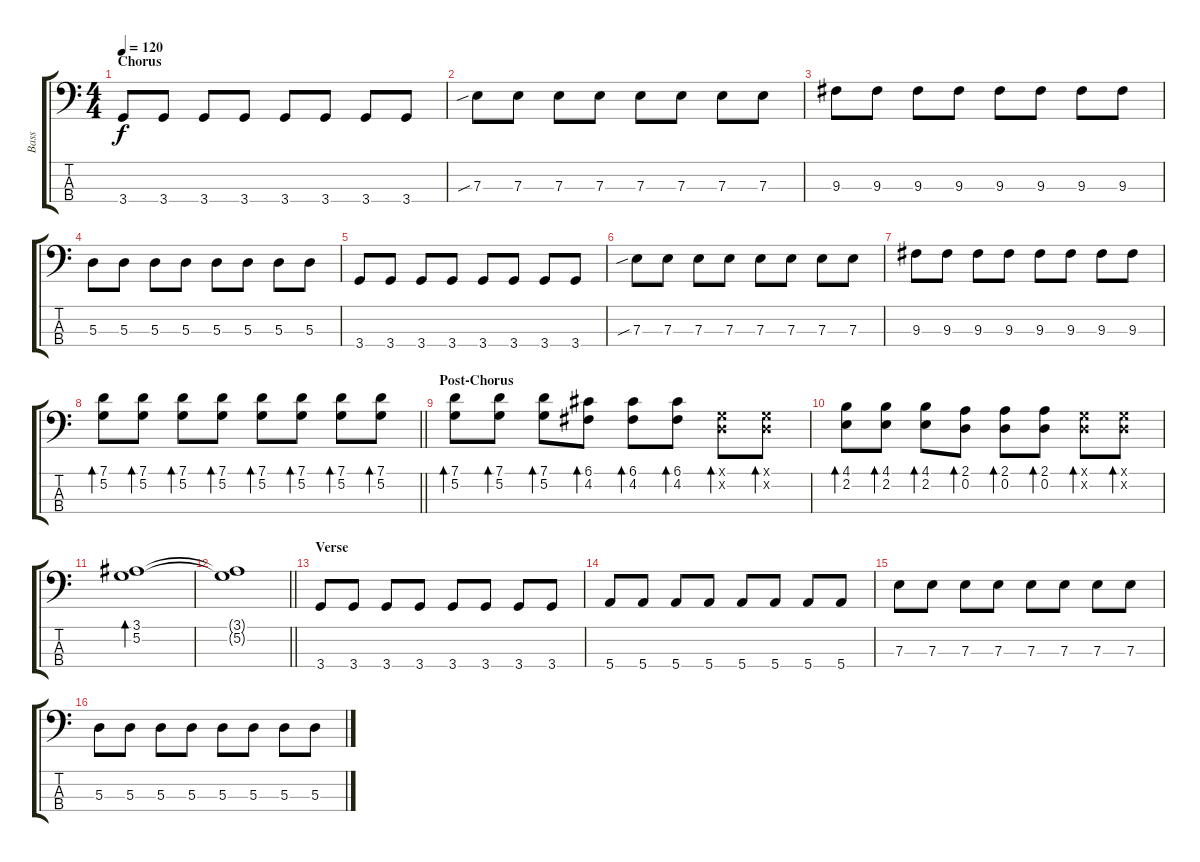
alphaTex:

\track ("Bass" "Bass") {instrument electricbassfinger}
\staff {score tabs}
\tuning (G2 D2 A1 E1) {hide}
\ts (4 4)
\section ("" "Chorus")
\tempo 120
\clef f4
\ks c
3.4.8{dy f} 3.4.8 3.4.8 3.4.8 3.4.8 3.4.8 3.4.8 3.4.8 |
7.3{sib}.8 7.3.8 7.3.8 7.3.8 7.3.8 7.3.8 7.3.8 7.3.8 |
9.3.8 9.3.8 9.3.8 9.3.8 9.3.8 9.3.8 9.3.8 9.3.8 |
5.3.8 5.3.8 5.3.8 5.3.8 5.3.8 5.3.8 5.3.8 5.3.8 |
3.4.8 3.4.8 3.4.8 3.4.8 3.4.8 3.4.8 3.4.8 3.4.8 |
7.3{sib}.8 7.3.8 7.3.8 7.3.8 7.3.8 7.3.8 7.3.8 7.3.8 |
9.3.8 9.3.8 9.3.8 9.3.8 9.3.8 9.3.8 9.3.8 9.3.8 |
\barLineRight lightlight
(7.1 5.2).8{bd 60} (7.1 5.2).8{bd 60} (7.1 5.2).8{bd 60} (7.1 5.2).8{bd 60} (7.1 5.2).8{bd 60} (7.1 5.2).8{bd 60} (7.1 5.2).8{bd 60} (7.1 5.2).8{bd 60} |
\section ("" "Post-Chorus")
(7.1 5.2).8{bd 60} (7.1 5.2).8{bd 60} (7.1 5.2).8{bd 60} (6.1 4.2).8{bd 60} (6.1 4.2).8{bd 60} (6.1 4.2).8{bd 60} (0.1{x} 0.2{x}).8{bd 60} (0.1{x} 0.2{x}).8{bd 60} |
(4.1 2.2).8{bd 60} (4.1 2.2).8{bd 60} (4.1 2.2).8{bd 60} (2.1 0.2).8{bd 60} (2.1 0.2).8{bd 60} (2.1 0.2).8{bd 60} (0.1{x} 0.2{x}).8{bd 60} (0.1{x} 0.2{x}).8{bd 60} |
(3.1 5.2).1{bd 60} |
\barLineRight lightlight
(3.1{t} 5.2{t}).1 |
\section ("" "Verse")
3.4.8 3.4.8 3.4.8 3.4.8 3.4.8 3.4.8 3.4.8 3.4.8 |
5.4.8 5.4.8 5.4.8 5.4.8 5.4.8 5.4.8 5.4.8 5.4.8 |
7.3.8 7.3.8 7.3.8 7.3.8 7.3.8 7.3.8 7.3.8 7.3.8 |
5.3.8 5.3.8 5.3.8 5.3.8 5.3.8 5.3.8 5.3.8 5.3.8
